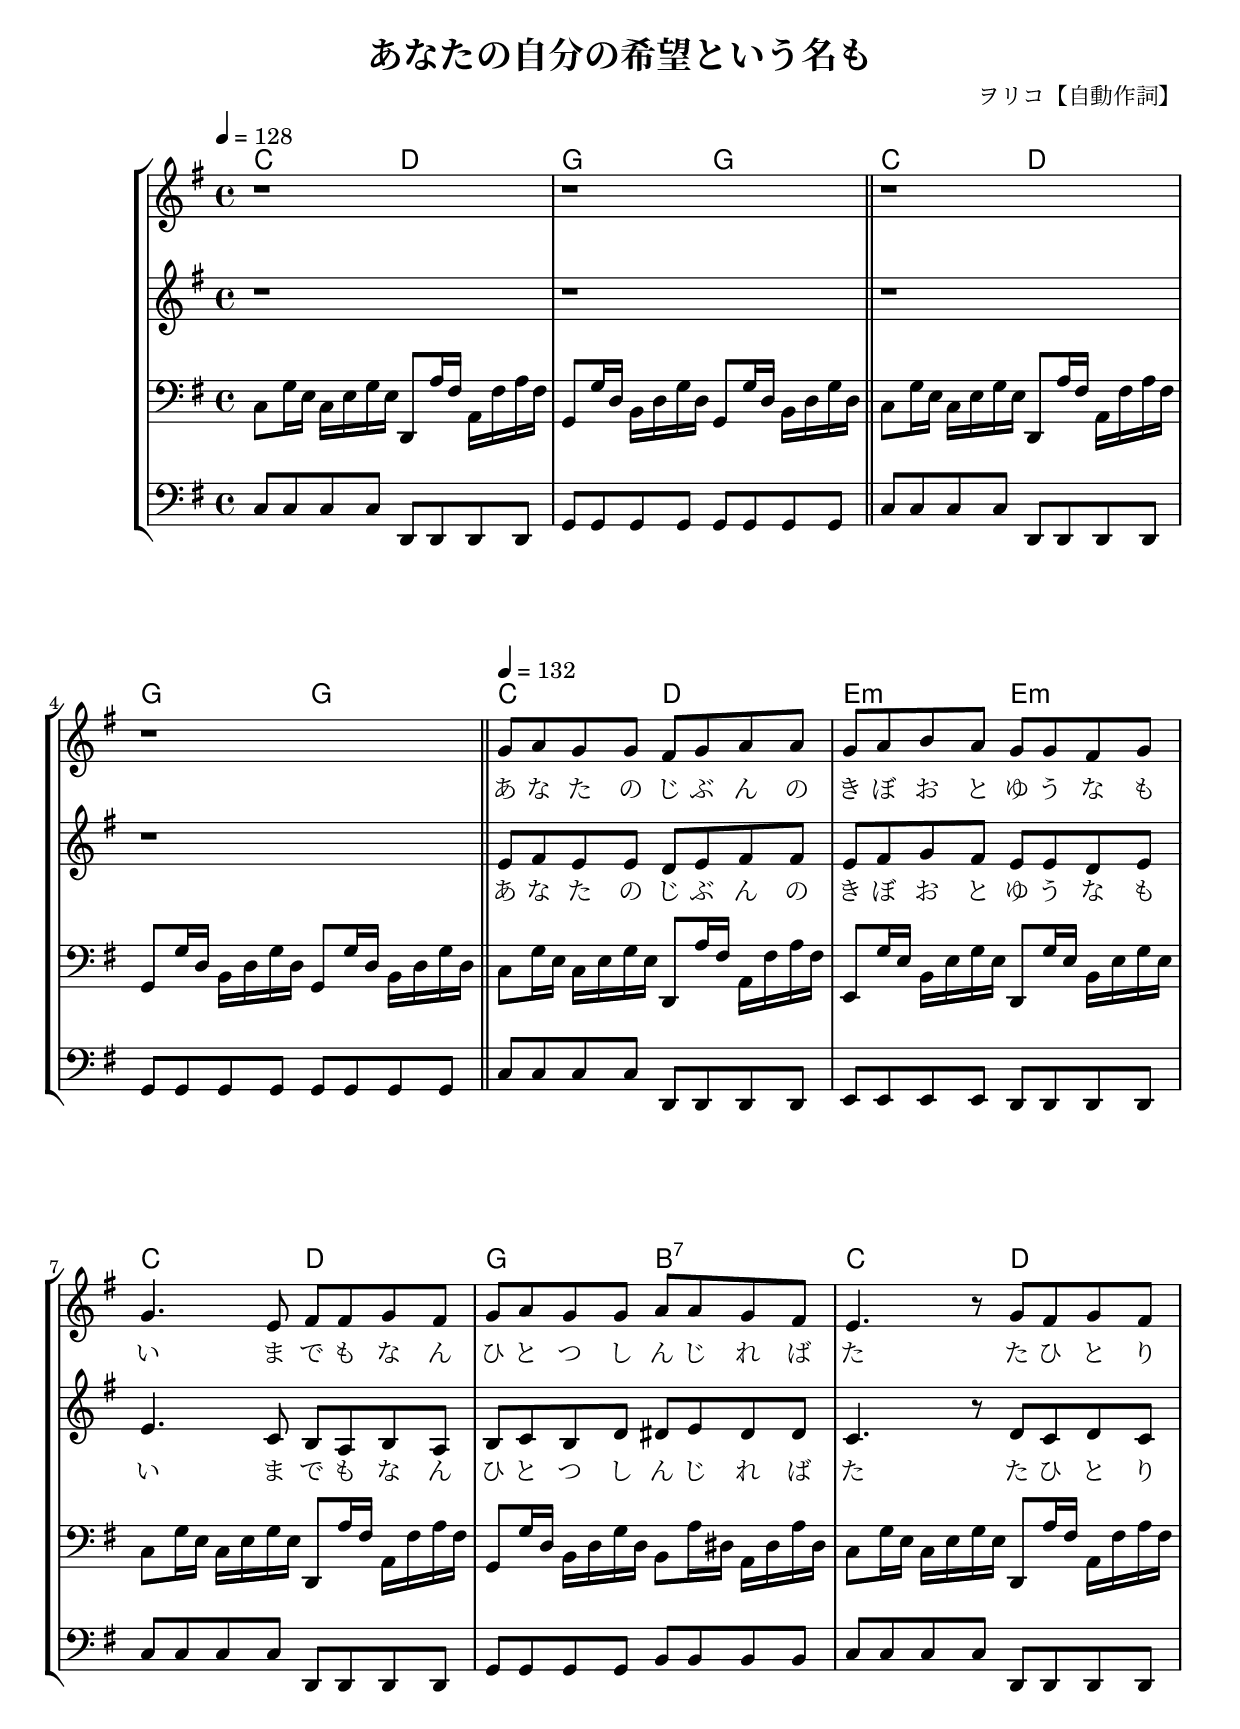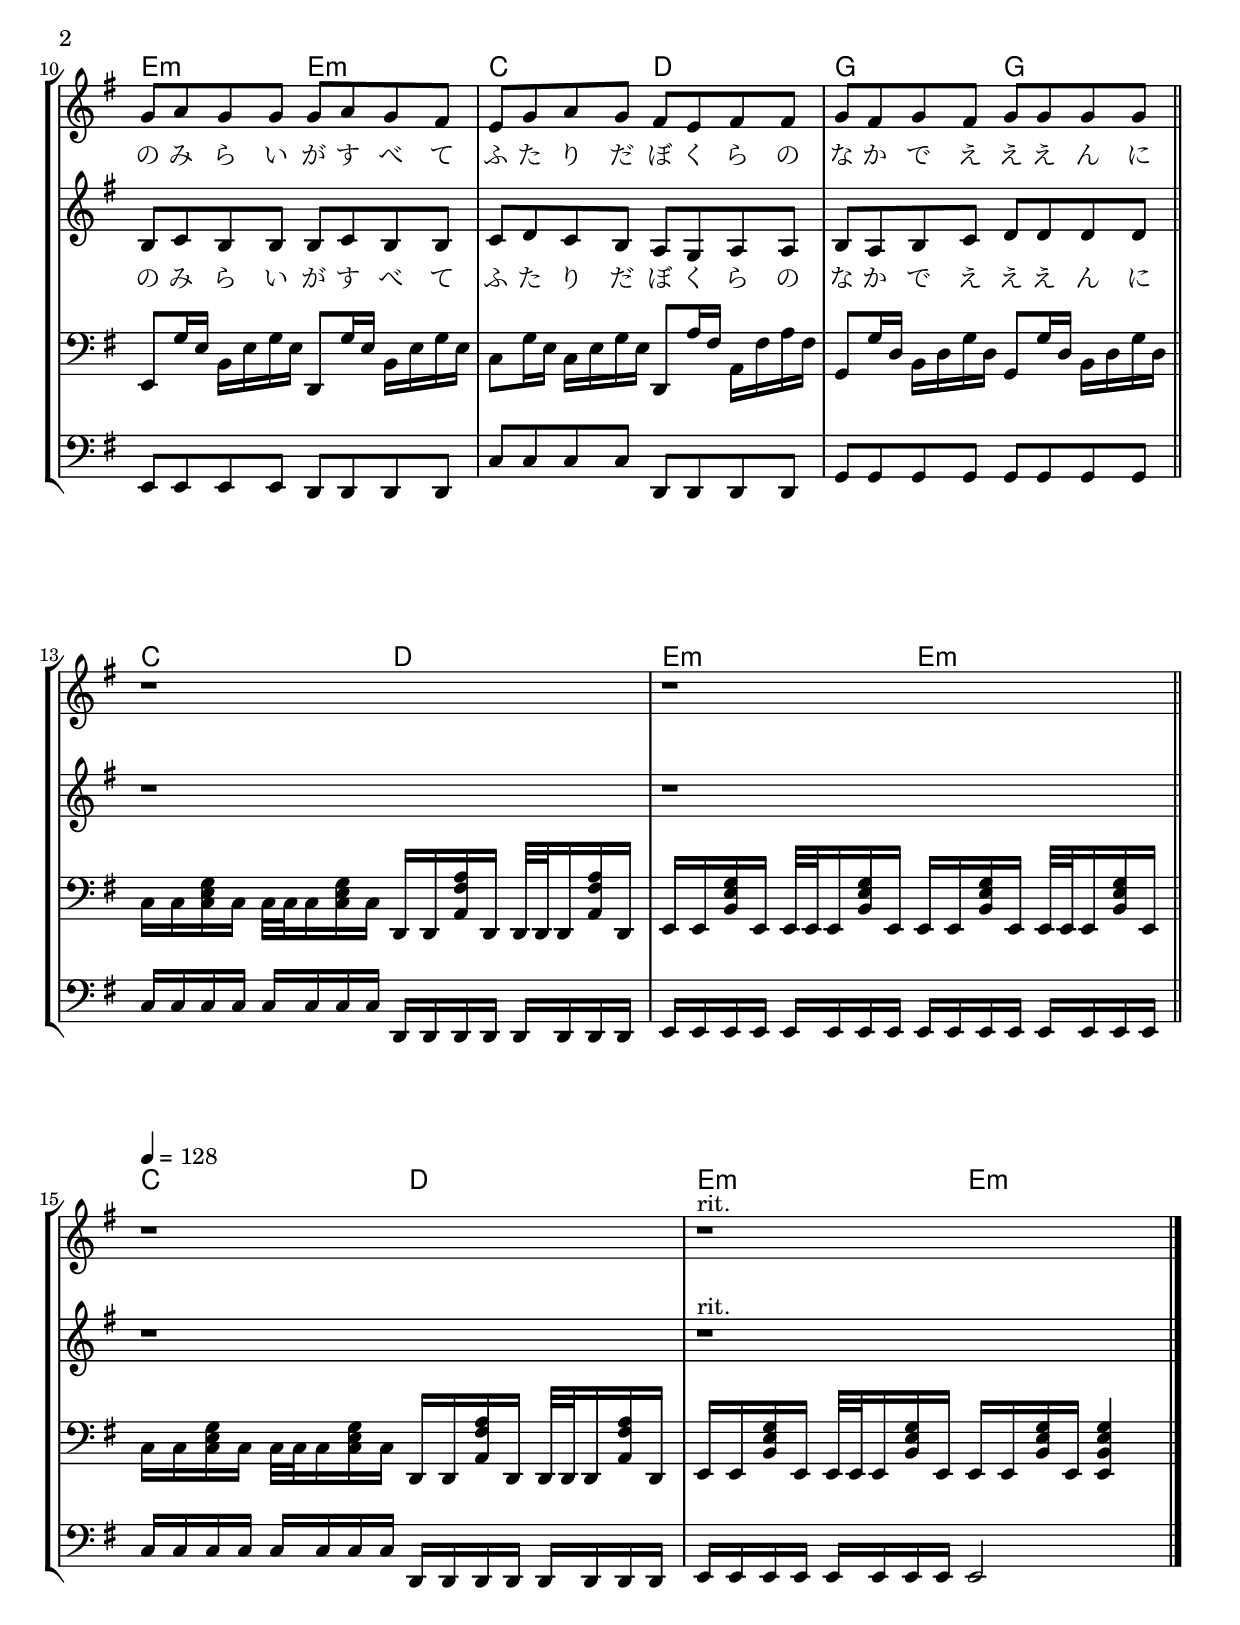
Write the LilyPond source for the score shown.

\version "2.12.1"

\header {
	title = \markup {あなたの自分の希望という名も}
	composer = \markup \center-column {ヲリコ【自動作詞】}
}

harmony = \chordmode {
	c2 d g g 

	c d g g 

	c d e:m e:m c d g b:7 c d e:m e:m c d g g 

	c d e:m e:m 

	c d e:m e:m 
}

melody = {
	\key g \major
	\tempo 4 = 128
	r1 | r1   
	r1 | r1   
	\set Staff.midiInstrument = #"mmi0.40"
		\tempo 4 = 132
g'8  a'8  g'8  g'8  fis'8  g'8  a'8  a'8 
	g'8  a'8  b'8  a'8  g'8  g'8  fis'8  g'8 
	g'4.  e'8  fis'8  fis'8  g'8  fis'8 
	g'8  a'8  g'8  g'8  a'8  a'8  g'8  fis'8 
	e'4.  r8  g'8  fis'8  g'8  fis'8 
	g'8  a'8  g'8  g'8  g'8  a'8  g'8  fis'8 
	e'8  g'8  a'8  g'8  fis'8  e'8  fis'8  fis'8 
	g'8  fis'8  g'8  fis'8  g'8  g'8  g'8  g'8
	r1 | r1   
	\tempo 4 = 128
	r1 | r1^"rit." \bar "|."
}

words = \lyricmode {
	
	
	あ  な  た  の  じ  ぶ  ん  の  き  ぼ  お  と  ゆ  う  な  も  い  ま  で  も  な  ん  ひ  と  つ  し  ん  じ  れ  ば  た  た  ひ  と  り  の  み  ら  い  が  す  べ  て  ふ  た  り  だ  ぼ  く  ら  の  な  か  で  え  え  え  ん  に  
	
	
}

secondmelody = {
	\key g \major
	\tempo 4 = 128
	r1 | r1   
	r1 | r1   
	\set Staff.midiInstrument = #"Electric Guitar (jazz)"
		\tempo 4 = 132
e'8  fis'8  e'8  e'8  d'8  e'8  fis'8  fis'8 
	e'8  fis'8  g'8  fis'8  e'8  e'8  d'8  e'8 
	e'4.  c'8  b8  a8  b8  a8 
	b8  c'8  b8  d'8  dis'8  e'8  dis'8  dis'8 
	c'4.  r8  d'8  c'8  d'8  c'8 
	b8  c'8  b8  b8  b8  c'8  b8  b8 
	c'8  d'8  c'8  b8  a8  g8  a8  a8 
	b8  a8  b8  c'8  d'8  d'8  d'8  d'8
	r1 | r1   
	\tempo 4 = 128
	r1 | r1^"rit." \bar "|."
}

secondwords = \lyricmode {
	
	
	あ  な  た  の  じ  ぶ  ん  の  き  ぼ  お  と  ゆ  う  な  も  い  ま  で  も  な  ん  ひ  と  つ  し  ん  じ  れ  ば  た  た  ひ  と  り  の  み  ら  い  が  す  べ  て  ふ  た  り  だ  ぼ  く  ら  の  な  か  で  え  え  え  ん  に  
	
	
}

tempochange = {
	\tempo 4 = 128
	r1 | r1 \bar "||"
	\tempo 4 = 128
	r1 | r1 \bar "||"
	\tempo 4 = 132
	r1 | r1 | r1 | r1 | r1 | r1 | r1 | r1 \bar "||"
	\tempo 4 = 132
	r1 | r1 \bar "||"
	\tempo 4 = 128
	r1 | \tempo 4 = 96 r2 \tempo 4 = 85 r2 \bar "|."
}

mainacc = {
	\clef bass
	\set Staff.midiInstrument = #"Acoustic Guitar (steel)"
	\key g \major
	\tempo 4 = 128
	c8 g16 e16   c16 e16 g16 e16
	d,8 a16 fis16   a,16 fis16 a16 fis16
	g,8 g16 d16   b,16 d16 g16 d16
	g,8 g16 d16   b,16 d16 g16 d16
	\bar "||"

	\set Staff.midiInstrument = #"Acoustic Guitar (steel)"
	c8 g16 e16   c16 e16 g16 e16
	d,8 a16 fis16   a,16 fis16 a16 fis16
	g,8 g16 d16   b,16 d16 g16 d16
	g,8 g16 d16   b,16 d16 g16 d16
	\bar "||"

	\set Staff.midiInstrument = #"Acoustic Guitar (steel)"
	\tempo 4 = 132
	c8 g16 e16   c16 e16 g16 e16
	d,8 a16 fis16   a,16 fis16 a16 fis16
	e,8 g16 e16   b,16 e16 g16 e16
	d,8 g16 e16   b,16 e16 g16 e16
	c8 g16 e16   c16 e16 g16 e16
	d,8 a16 fis16   a,16 fis16 a16 fis16
	g,8 g16 d16   b,16 d16 g16 d16
	b,8 a16 dis16   a,16 dis16 a16 dis16
	c8 g16 e16   c16 e16 g16 e16
	d,8 a16 fis16   a,16 fis16 a16 fis16
	e,8 g16 e16   b,16 e16 g16 e16
	d,8 g16 e16   b,16 e16 g16 e16
	c8 g16 e16   c16 e16 g16 e16
	d,8 a16 fis16   a,16 fis16 a16 fis16
	g,8 g16 d16   b,16 d16 g16 d16
	g,8 g16 d16   b,16 d16 g16 d16
	\bar "||"

	\set Staff.midiInstrument = #"Acoustic Guitar (steel)"
	c16 c16 <c e g>16 c16   c32 c32 c16 <c e g>16 c16
	d,16 d,16 <a, fis a>16 d,16   d,32 d,32 d,16 <a, fis a>16 d,16
	e,16 e,16 <b, e g>16 e,16   e,32 e,32 e,16 <b, e g>16 e,16
	e,16 e,16 <b, e g>16 e,16   e,32 e,32 e,16 <b, e g>16 e,16
	\bar "||"

	\set Staff.midiInstrument = #"Acoustic Guitar (steel)"
	\tempo 4 = 128
	c16 c16 <c e g>16 c16   c32 c32 c16 <c e g>16 c16
	d,16 d,16 <a, fis a>16 d,16   d,32 d,32 d,16 <a, fis a>16 d,16
	e,16 e,16 <b, e g>16 e,16   e,32 e,32 e,16 <b, e g>16 e,16
	e,16 e,16 <b, e g>16 e,16 <e, b, e g>4
	\bar "|."
}

subacc = {
	\clef bass
	\set Staff.midiInstrument = #"Electric Guitar (jazz)"
	\key g \major
	\tempo 4 = 128
	c8 c8 c8 c8
	d,8 d,8 d,8 d,8
	g,8 g,8 g,8 g,8
	g,8 g,8 g,8 g,8
	\bar "||"

	\set Staff.midiInstrument = #"Electric Guitar (jazz)"
	c8 c8 c8 c8
	d,8 d,8 d,8 d,8
	g,8 g,8 g,8 g,8
	g,8 g,8 g,8 g,8
	\bar "||"

	\set Staff.midiInstrument = #"Electric Guitar (clean)"
	\tempo 4 = 132
	c8 c8 c8 c8
	d,8 d,8 d,8 d,8
	e,8 e,8 e,8 e,8
	d,8 d,8 d,8 d,8
	c8 c8 c8 c8
	d,8 d,8 d,8 d,8
	g,8 g,8 g,8 g,8
	b,8 b,8 b,8 b,8
	c8 c8 c8 c8
	d,8 d,8 d,8 d,8
	e,8 e,8 e,8 e,8
	d,8 d,8 d,8 d,8
	c8 c8 c8 c8
	d,8 d,8 d,8 d,8
	g,8 g,8 g,8 g,8
	g,8 g,8 g,8 g,8
	\bar "||"

	\set Staff.midiInstrument = #"Electric Guitar (jazz)"
	c16 c16 c16 c16 c16 c16 c16 c16
	d,16 d,16 d,16 d,16 d,16 d,16 d,16 d,16
	e,16 e,16 e,16 e,16 e,16 e,16 e,16 e,16
	e,16 e,16 e,16 e,16 e,16 e,16 e,16 e,16
	\bar "||"

	\set Staff.midiInstrument = #"Electric Guitar (jazz)"
	\tempo 4 = 128
	c16 c16 c16 c16 c16 c16 c16 c16
	d,16 d,16 d,16 d,16 d,16 d,16 d,16 d,16
	e,16 e,16 e,16 e,16 e,16 e,16 e,16 e,16
	e,2
	\bar "|."
}

percA = {
	\drummode {
	hh8 hh8 hh8 hh8 hh8 hh8 hh8 hh8  |r8 hh2. r8  \bar "||"
	hh8 hh8 hh8 hh8 hh8 hh8 hh8 hh8  |r8 hh2. r8  \bar "||"
	hh8 hh8 hh8 hh8 hh8 hh8 hh8 hh8  |hh8 hh8 hh8 hh8 hh4 hh8 hh8  |hh8 hh8 hh8 hh8 hh8 hh8 hh8 hh8  |hh8 hh8 hh8 hh2 r8  |hh8 hh8 hh8 hh8 hh8 hh8 hh8 hh8  |hh8 hh8 hh8 hh8 hh4 hh8 hh8  |hh8 hh8 hh8 hh8 hh8 hh8 hh8 hh8  |r8 hh2. r8  \bar "||"
	hh8 hh8 hh8 hh8 hh8 hh8 hh8 hh8  |r8 hh2. r8  \bar "||"
	hh8 hh8 hh8 hh8 hh8 hh8 hh8 hh8  |r8 hh2. r8  \bar "|."
	}
}

percB = {
	\drummode {
	r4 sn8. sn8 sn8. sn8. sn16  |r4 sn2 sn4  \bar "||"
	r4 sn8. sn8 sn8. sn8. sn16  |r4 sn2 sn4  \bar "||"
	r4 sn8. sn8 sn8. sn8. sn16  |r4 sn8. sn8 sn8. sn4  |r4 sn8. sn8 sn8. sn8. sn16  |r8 sn8 sn4 sn8 sn16 sn8 sn8 sn16  |r4 sn8. sn8 sn8. sn8. sn16  |r4 sn8. sn8 sn8. sn4  |r4 sn8. sn8 sn8. sn8. sn16  |r4 sn2 sn4  \bar "||"
	r4 sn8. sn8 sn8. sn8. sn16  |r4 sn2 sn4  \bar "||"
	r4 sn8. sn8 sn8. sn8. sn16  |r4 sn2 sn4  \bar "|."
	}
}

percC = {
	\drummode {
	bd8 bd4 bd2 bd8  |bd8 bd4. bd4. bd8  \bar "||"
	bd8 bd4 bd2 bd8  |bd8 bd4. bd4. bd8  \bar "||"
	bd8 bd4 bd2 bd8  |bd8 bd2 bd4.  |bd8 bd4 bd2 bd8  |bd4 r16 bd8. bd2  |bd8 bd4 bd2 bd8  |bd8 bd2 bd4.  |bd8 bd4 bd2 bd8  |bd8 bd4. bd4. bd8  \bar "||"
	bd8 bd4 bd2 bd8  |bd8 bd4. bd4. bd8  \bar "||"
	bd8 bd4 bd2 bd8  |bd8 bd4. bd4. bd8  \bar "|."
	}
}

percD = {
	\drummode {
	r1  |r2 r8 hho4.  \bar "||"
	r1  |r2 r8 hho4.  \bar "||"
	r1  |r2 r8 hho4.  |r1  |r4. r16 hho2 r16  |r1  |r2 r8 hho4.  |r1  |r4. r16 hho2 r16  \bar "||"
	r1  |r2 r8 hho4.  \bar "||"
	r1  |r2 r8 hho4.  \bar "|."
	}
}

percE = {
	\drummode {
	r1 |cymc1  \bar "||"
	r1 |cymc1  \bar "||"
	r1 |r1 |r1 |r1 |r1 |r1 |r1 |cymc1  \bar "||"
	r1 |cymc1  \bar "||"
	r1 |cymc1  \bar "|."
	}
}

percF = {
	\drummode {
	r1 |r4 r16 tommh16 tommh4. tommh4  \bar "||"
	r1 |r4 r16 tommh16 tommh4. tommh4  \bar "||"
	r1 |r1 |r1 |r1 |r1 |r1 |r1 |r4 r16 tommh16 tommh4. tommh4  \bar "||"
	r1 |r4 r16 tommh16 tommh4. tommh4  \bar "||"
	r1 |r4 r16 tommh16 tommh4. tommh4  \bar "|."
	}
}

percG = {
	\drummode {
	r1 |r4. r16 tomml4. tomml8.  \bar "||"
	r1 |r4. r16 tomml4. tomml8.  \bar "||"
	r1 |r1 |r1 |r1 |r1 |r1 |r1 |r4. r16 tomml4. tomml8.  \bar "||"
	r1 |r4. r16 tomml4. tomml8.  \bar "||"
	r1 |r4. r16 tomml4. tomml8.  \bar "|."
	}
}

percH = {
	\drummode {
	r1 |r2 r16 toml8 toml4 r16  \bar "||"
	r1 |r2 r16 toml8 toml4 r16  \bar "||"
	r1 |r1 |r1 |r1 |r1 |r1 |r1 |r2 r16 toml8 toml4 r16  \bar "||"
	r1 |r2 r16 toml8 toml4 r16  \bar "||"
	r1 |r2 r16 toml8 toml4 r16  \bar "|."
	}
}

percI = {
	\drummode {
	r1 |r2 r8 tomfh4 tomfh8  \bar "||"
	r1 |r2 r8 tomfh4 tomfh8  \bar "||"
	r1 |r1 |r1 |r1 |r1 |r1 |r1 |r2 r8 tomfh4 tomfh8  \bar "||"
	r1 |r2 r8 tomfh4 tomfh8  \bar "||"
	r1 |r2 r8 tomfh4 tomfh8  \bar "|."
	}
}

\score {
	<<
		\new StaffGroup <<
			\new ChordNames {\harmony}
			\new Voice = "melody" {\melody}
			\new Lyrics \lyricsto "melody" \words
			\new Voice = "secondmelody" {\secondmelody}
			\new Lyrics \lyricsto "secondmelody" \secondwords
			\new Staff = "mainacc" {\mainacc}
			\new Staff = "subacc" {\subacc}
		>>
	>>
	\layout { }
}
